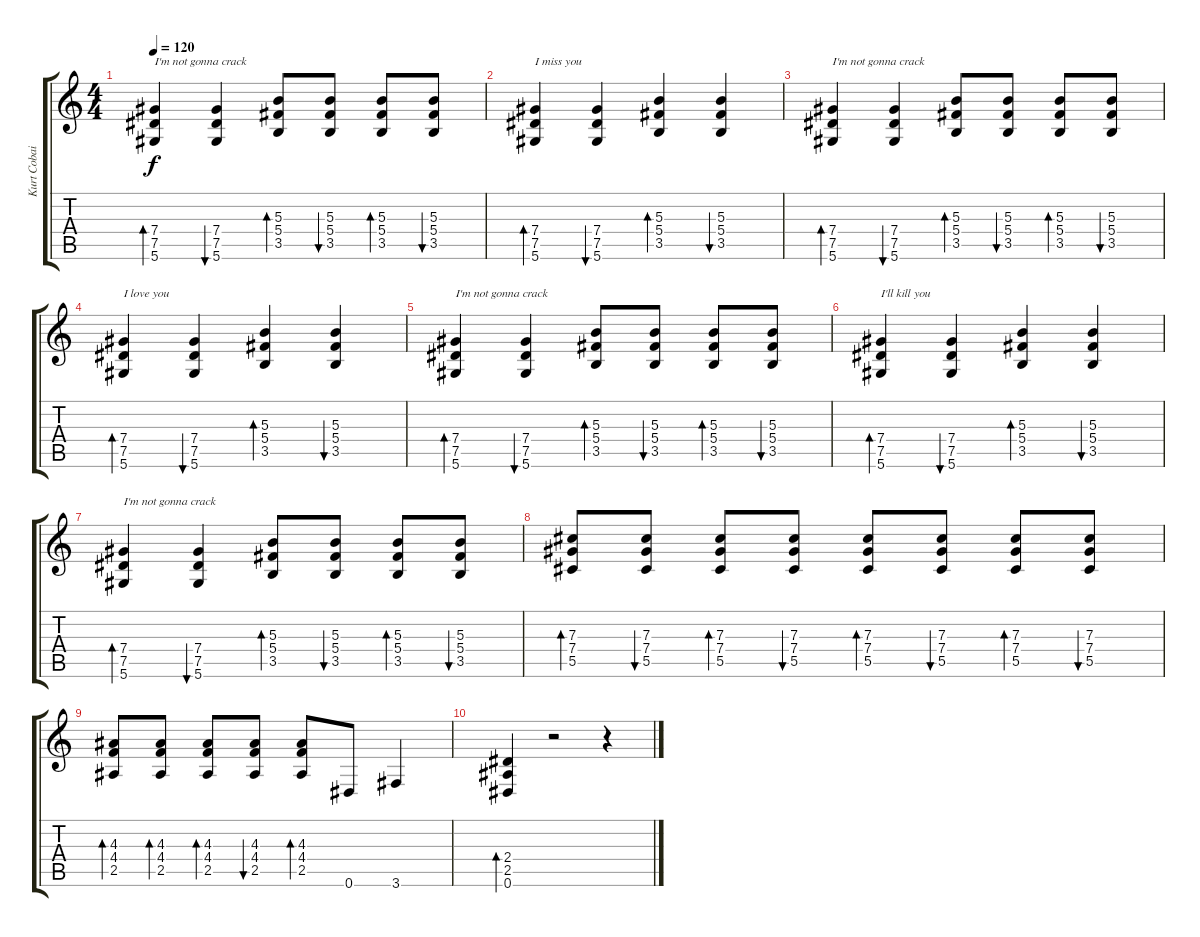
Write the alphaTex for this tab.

\track ("Kurt Cobain :Guitare:" "Kurt Cobai") {instrument electricguitarclean}
\staff {score tabs}
\tuning (Eb4 Bb3 Gb3 Db3 Ab2 Eb2) {hide}
\ts (4 4)
\tempo 120
\clef g2
\ks c
(7.4 7.5 5.6).4{bd 60 txt "I'm not gonna crack" dy f} (7.4 7.5 5.6).4{bu 60} (5.3 5.4 3.5).8{bd 60} (5.3 5.4 3.5).8{bu 60} (5.3 5.4 3.5).8{bd 60} (5.3 5.4 3.5).8{bu 60} |
(7.4 7.5 5.6).4{bd 60 txt "I miss you" instrument distortionguitar} (7.4 7.5 5.6).4{bu 60} (5.3 5.4 3.5).4{bd 60} (5.3 5.4 3.5).4{bu 60} |
(7.4 7.5 5.6).4{bd 60 txt "I'm not gonna crack"} (7.4 7.5 5.6).4{bu 60} (5.3 5.4 3.5).8{bd 60} (5.3 5.4 3.5).8{bu 60} (5.3 5.4 3.5).8{bd 60} (5.3 5.4 3.5).8{bu 60} |
(7.4 7.5 5.6).4{bd 60 txt "I love you" instrument distortionguitar} (7.4 7.5 5.6).4{bu 60} (5.3 5.4 3.5).4{bd 60} (5.3 5.4 3.5).4{bu 60} |
(7.4 7.5 5.6).4{bd 60 txt "I'm not gonna crack"} (7.4 7.5 5.6).4{bu 60} (5.3 5.4 3.5).8{bd 60} (5.3 5.4 3.5).8{bu 60} (5.3 5.4 3.5).8{bd 60} (5.3 5.4 3.5).8{bu 60} |
(7.4 7.5 5.6).4{bd 60 txt "I'll kill you" instrument distortionguitar} (7.4 7.5 5.6).4{bu 60} (5.3 5.4 3.5).4{bd 60} (5.3 5.4 3.5).4{bu 60} |
(7.4 7.5 5.6).4{bd 60 txt "I'm not gonna crack"} (7.4 7.5 5.6).4{bu 60} (5.3 5.4 3.5).8{bd 60} (5.3 5.4 3.5).8{bu 60} (5.3 5.4 3.5).8{bd 60} (5.3 5.4 3.5).8{bu 60} |
(7.3 7.4 5.5).8{bd 60 instrument distortionguitar} (7.3 7.4 5.5).8{bu 60} (7.3 7.4 5.5).8{bd 60} (7.3 7.4 5.5).8{bu 60} (7.3 7.4 5.5).8{bd 60} (7.3 7.4 5.5).8{bu 60} (7.3 7.4 5.5).8{bd 60} (7.3 7.4 5.5).8{bu 60} |
(4.3 4.4 2.5).8{bd 60} (4.3 4.4 2.5).8{bd 60} (4.3 4.4 2.5).8{bd 60} (4.3 4.4 2.5).8{bu 60} (4.3 4.4 2.5).8{bd 60} 0.6.8 3.6.4 |
(2.4 2.5 0.6).4{bd 60} r.2 r.4
